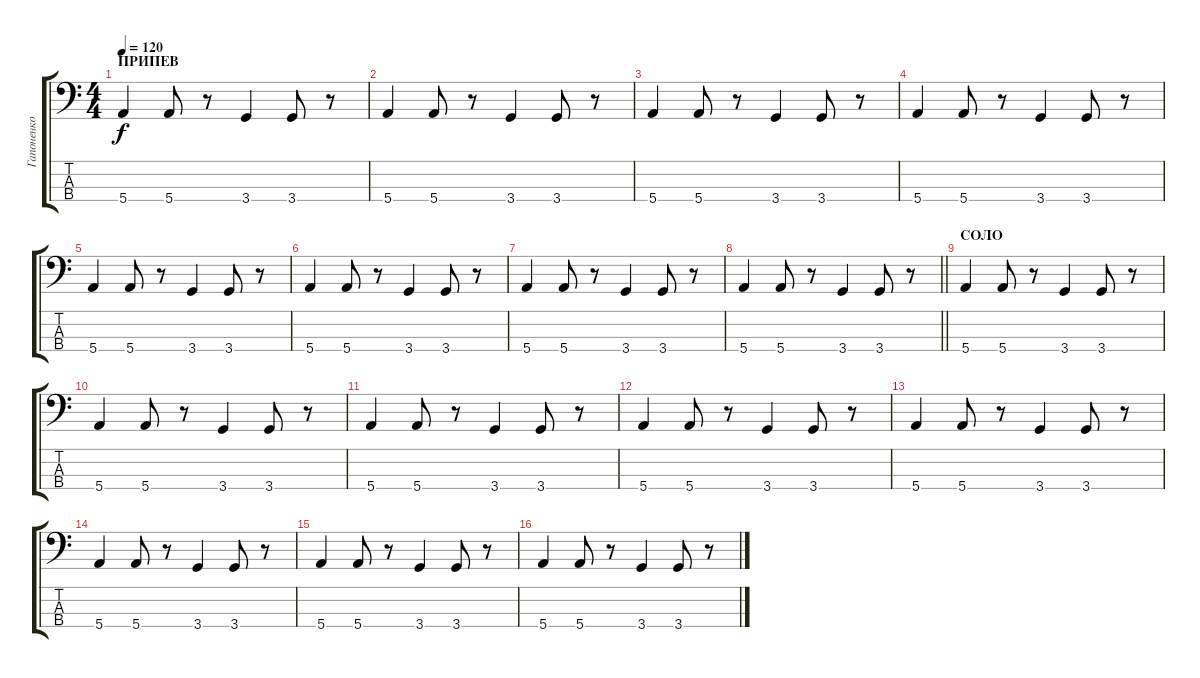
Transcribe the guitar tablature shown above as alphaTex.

\track ("Гапоненко Андрей" "Гапоненко ") {instrument electricbassfinger}
\staff {score tabs}
\tuning (G2 D2 A1 E1) {hide}
\ts (4 4)
\section ("" "ПРИПЕВ")
\tempo 120
\clef f4
\ks c
5.4.4{dy f} 5.4.8 r.8 3.4.4 3.4.8 r.8 |
5.4.4 5.4.8 r.8 3.4.4 3.4.8 r.8 |
5.4.4 5.4.8 r.8 3.4.4 3.4.8 r.8 |
5.4.4 5.4.8 r.8 3.4.4 3.4.8 r.8 |
5.4.4 5.4.8 r.8 3.4.4 3.4.8 r.8 |
5.4.4 5.4.8 r.8 3.4.4 3.4.8 r.8 |
5.4.4 5.4.8 r.8 3.4.4 3.4.8 r.8 |
\barLineRight lightlight
5.4.4 5.4.8 r.8 3.4.4 3.4.8 r.8 |
\section ("" "СОЛО")
5.4.4 5.4.8 r.8 3.4.4 3.4.8 r.8 |
5.4.4 5.4.8 r.8 3.4.4 3.4.8 r.8 |
5.4.4 5.4.8 r.8 3.4.4 3.4.8 r.8 |
5.4.4 5.4.8 r.8 3.4.4 3.4.8 r.8 |
5.4.4 5.4.8 r.8 3.4.4 3.4.8 r.8 |
5.4.4 5.4.8 r.8 3.4.4 3.4.8 r.8 |
5.4.4 5.4.8 r.8 3.4.4 3.4.8 r.8 |
5.4.4 5.4.8 r.8 3.4.4 3.4.8 r.8
